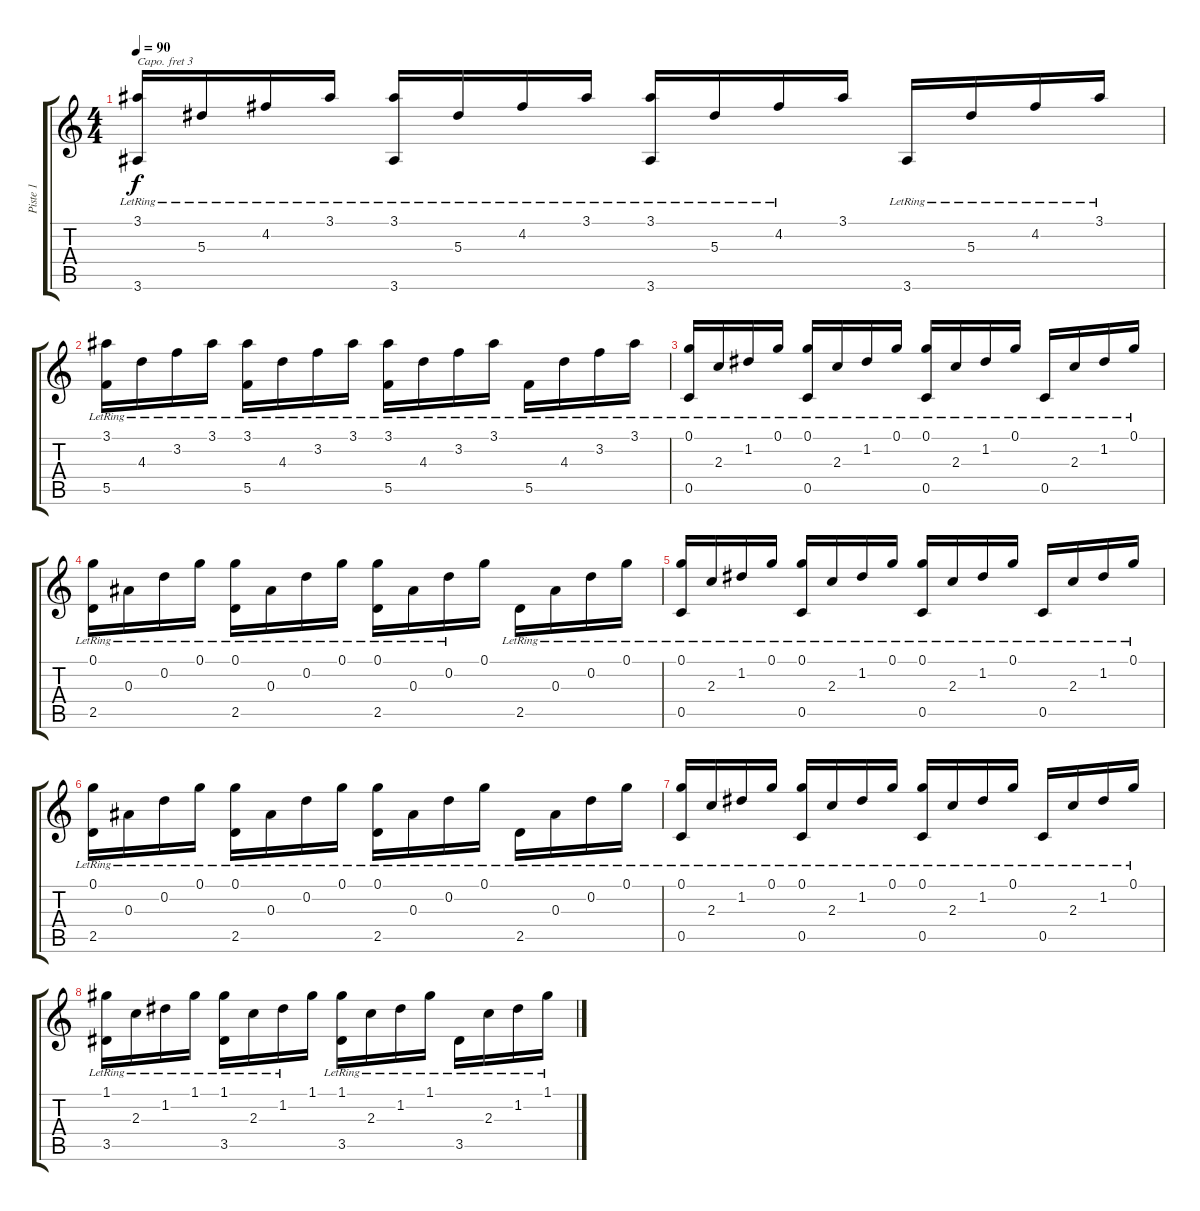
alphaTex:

\track ("Piste 1" "Piste 1") {instrument acousticguitarnylon}
\staff {score tabs}
\capo 3
\tuning (E4 B3 G3 D3 A2 E2) {hide}
\ts (4 4)
\tempo 90
\clef g2
\ks c
(3.1{lr} 3.6{lr}).16{dy f} 5.3{lr}.16 4.2{lr}.16 3.1{lr}.16 (3.1{lr} 3.6{lr}).16 5.3{lr}.16 4.2{lr}.16 3.1{lr}.16 (3.1{lr} 3.6{lr}).16 5.3{lr}.16 4.2{lr}.16 3.1.16 3.6{lr}.16 5.3{lr}.16 4.2{lr}.16 3.1{lr}.16 |
(3.1{lr} 5.5{lr}).16 4.3{lr}.16 3.2{lr}.16 3.1{lr}.16 (3.1{lr} 5.5{lr}).16 4.3{lr}.16 3.2{lr}.16 3.1{lr}.16 (3.1{lr} 5.5{lr}).16 4.3{lr}.16 3.2{lr}.16 3.1{lr}.16 5.5{lr}.16 4.3{lr}.16 3.2{lr}.16 3.1{lr}.16 |
(0.1{lr} 0.5{lr}).16 2.3{lr}.16 1.2{lr}.16 0.1{lr}.16 (0.1{lr} 0.5{lr}).16 2.3{lr}.16 1.2{lr}.16 0.1{lr}.16 (0.1{lr} 0.5{lr}).16 2.3{lr}.16 1.2{lr}.16 0.1{lr}.16 0.5{lr}.16 2.3{lr}.16 1.2{lr}.16 0.1{lr}.16 |
(0.1{lr} 2.5{lr}).16 0.3{lr}.16 0.2{lr}.16 0.1{lr}.16 (0.1{lr} 2.5{lr}).16 0.3{lr}.16 0.2{lr}.16 0.1{lr}.16 (0.1{lr} 2.5{lr}).16 0.3{lr}.16 0.2{lr}.16 0.1.16 2.5{lr}.16 0.3{lr}.16 0.2{lr}.16 0.1{lr}.16 |
(0.1{lr} 0.5{lr}).16 2.3{lr}.16 1.2{lr}.16 0.1{lr}.16 (0.1{lr} 0.5{lr}).16 2.3{lr}.16 1.2{lr}.16 0.1{lr}.16 (0.1{lr} 0.5{lr}).16 2.3{lr}.16 1.2{lr}.16 0.1{lr}.16 0.5{lr}.16 2.3{lr}.16 1.2{lr}.16 0.1{lr}.16 |
(0.1{lr} 2.5{lr}).16 0.3{lr}.16 0.2{lr}.16 0.1{lr}.16 (0.1{lr} 2.5{lr}).16 0.3{lr}.16 0.2{lr}.16 0.1{lr}.16 (0.1{lr} 2.5{lr}).16 0.3{lr}.16 0.2{lr}.16 0.1{lr}.16 2.5{lr}.16 0.3{lr}.16 0.2{lr}.16 0.1{lr}.16 |
(0.1{lr} 0.5{lr}).16 2.3{lr}.16 1.2{lr}.16 0.1{lr}.16 (0.1{lr} 0.5{lr}).16 2.3{lr}.16 1.2{lr}.16 0.1{lr}.16 (0.1{lr} 0.5{lr}).16 2.3{lr}.16 1.2{lr}.16 0.1{lr}.16 0.5{lr}.16 2.3{lr}.16 1.2{lr}.16 0.1{lr}.16 |
(1.1{lr} 3.5{lr}).16 2.3{lr}.16 1.2{lr}.16 1.1{lr}.16 (1.1{lr} 3.5{lr}).16 2.3{lr}.16 1.2{lr}.16 1.1.16 (1.1{lr} 3.5{lr}).16 2.3{lr}.16 1.2{lr}.16 1.1{lr}.16 3.5{lr}.16 2.3{lr}.16 1.2{lr}.16 1.1{lr}.16
